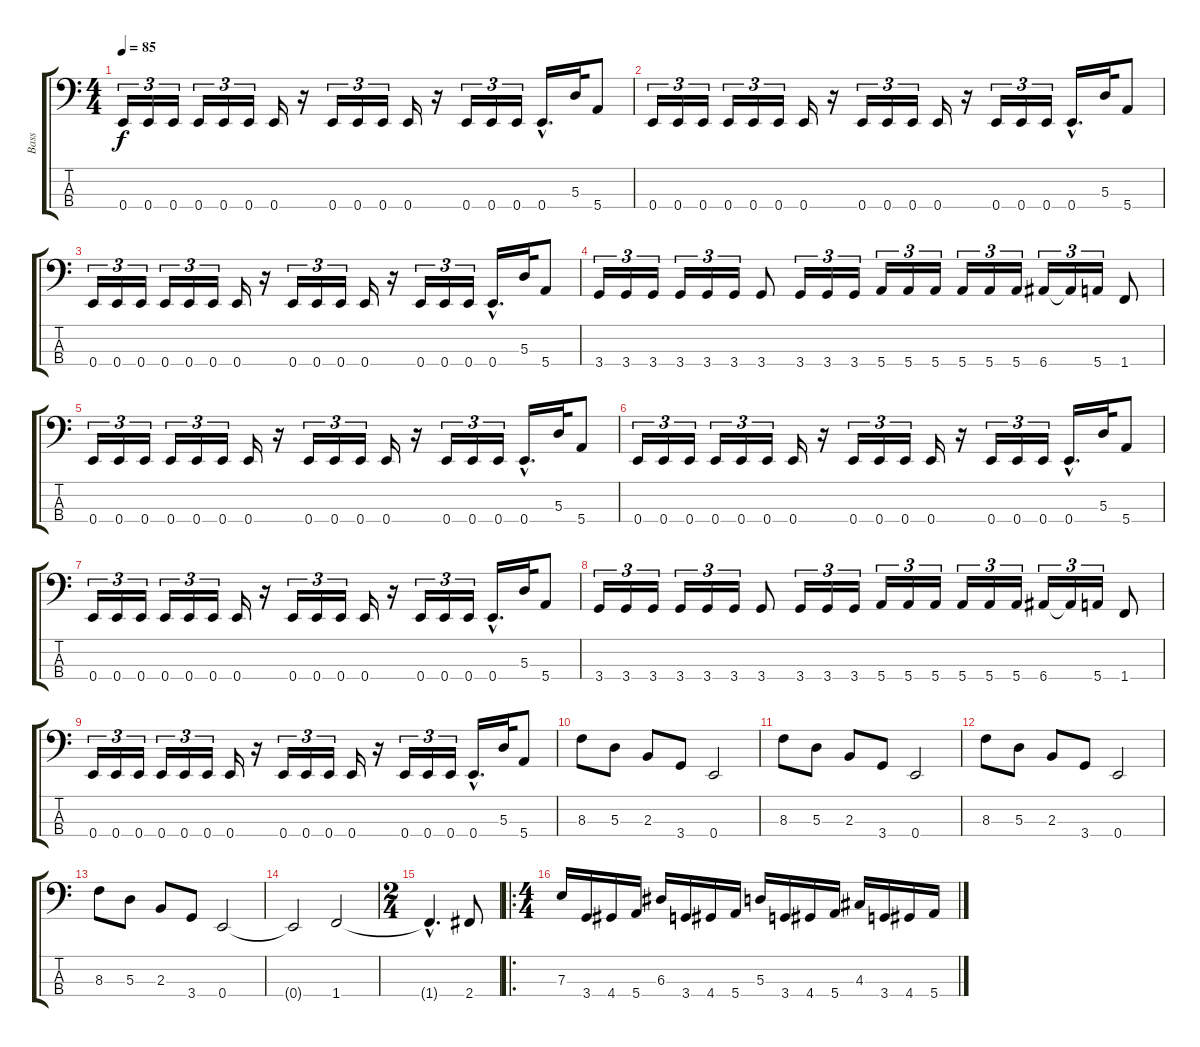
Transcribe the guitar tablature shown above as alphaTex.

\track ("Bass" "Bass") {instrument electricbasspick}
\staff {score tabs}
\tuning (G2 D2 A1 E1) {hide}
\ts (4 4)
\tempo 85
\clef f4
\ks c
0.4.16{tu (3 2) dy f} 0.4.16{tu (3 2)} 0.4.16{tu (3 2)} 0.4.16{tu (3 2)} 0.4.16{tu (3 2)} 0.4.16{tu (3 2)} 0.4.16 r.16 0.4.16{tu (3 2)} 0.4.16{tu (3 2)} 0.4.16{tu (3 2)} 0.4.16 r.16 0.4.16{tu (3 2)} 0.4.16{tu (3 2)} 0.4.16{tu (3 2)} 0.4{hac}.16{d} 5.3.32 5.4.8 |
0.4.16{tu (3 2)} 0.4.16{tu (3 2)} 0.4.16{tu (3 2)} 0.4.16{tu (3 2)} 0.4.16{tu (3 2)} 0.4.16{tu (3 2)} 0.4.16 r.16 0.4.16{tu (3 2)} 0.4.16{tu (3 2)} 0.4.16{tu (3 2)} 0.4.16 r.16 0.4.16{tu (3 2)} 0.4.16{tu (3 2)} 0.4.16{tu (3 2)} 0.4{hac}.16{d} 5.3.32 5.4.8 |
0.4.16{tu (3 2)} 0.4.16{tu (3 2)} 0.4.16{tu (3 2)} 0.4.16{tu (3 2)} 0.4.16{tu (3 2)} 0.4.16{tu (3 2)} 0.4.16 r.16 0.4.16{tu (3 2)} 0.4.16{tu (3 2)} 0.4.16{tu (3 2)} 0.4.16 r.16 0.4.16{tu (3 2)} 0.4.16{tu (3 2)} 0.4.16{tu (3 2)} 0.4{hac}.16{d} 5.3.32 5.4.8 |
3.4.16{tu (3 2)} 3.4.16{tu (3 2)} 3.4.16{tu (3 2)} 3.4.16{tu (3 2)} 3.4.16{tu (3 2)} 3.4.16{tu (3 2)} 3.4.8 3.4.16{tu (3 2)} 3.4.16{tu (3 2)} 3.4.16{tu (3 2)} 5.4.16{tu (3 2)} 5.4.16{tu (3 2)} 5.4.16{tu (3 2)} 5.4.16{tu (3 2)} 5.4.16{tu (3 2)} 5.4.16{tu (3 2)} 6.4.16{tu (3 2)} 6.4{t}.16{tu (3 2)} 5.4.16{tu (3 2)} 1.4.8 |
0.4.16{tu (3 2)} 0.4.16{tu (3 2)} 0.4.16{tu (3 2)} 0.4.16{tu (3 2)} 0.4.16{tu (3 2)} 0.4.16{tu (3 2)} 0.4.16 r.16 0.4.16{tu (3 2)} 0.4.16{tu (3 2)} 0.4.16{tu (3 2)} 0.4.16 r.16 0.4.16{tu (3 2)} 0.4.16{tu (3 2)} 0.4.16{tu (3 2)} 0.4{hac}.16{d} 5.3.32 5.4.8 |
0.4.16{tu (3 2)} 0.4.16{tu (3 2)} 0.4.16{tu (3 2)} 0.4.16{tu (3 2)} 0.4.16{tu (3 2)} 0.4.16{tu (3 2)} 0.4.16 r.16 0.4.16{tu (3 2)} 0.4.16{tu (3 2)} 0.4.16{tu (3 2)} 0.4.16 r.16 0.4.16{tu (3 2)} 0.4.16{tu (3 2)} 0.4.16{tu (3 2)} 0.4{hac}.16{d} 5.3.32 5.4.8 |
0.4.16{tu (3 2)} 0.4.16{tu (3 2)} 0.4.16{tu (3 2)} 0.4.16{tu (3 2)} 0.4.16{tu (3 2)} 0.4.16{tu (3 2)} 0.4.16 r.16 0.4.16{tu (3 2)} 0.4.16{tu (3 2)} 0.4.16{tu (3 2)} 0.4.16 r.16 0.4.16{tu (3 2)} 0.4.16{tu (3 2)} 0.4.16{tu (3 2)} 0.4{hac}.16{d} 5.3.32 5.4.8 |
3.4.16{tu (3 2)} 3.4.16{tu (3 2)} 3.4.16{tu (3 2)} 3.4.16{tu (3 2)} 3.4.16{tu (3 2)} 3.4.16{tu (3 2)} 3.4.8 3.4.16{tu (3 2)} 3.4.16{tu (3 2)} 3.4.16{tu (3 2)} 5.4.16{tu (3 2)} 5.4.16{tu (3 2)} 5.4.16{tu (3 2)} 5.4.16{tu (3 2)} 5.4.16{tu (3 2)} 5.4.16{tu (3 2)} 6.4.16{tu (3 2)} 6.4{t}.16{tu (3 2)} 5.4.16{tu (3 2)} 1.4.8 |
0.4.16{tu (3 2)} 0.4.16{tu (3 2)} 0.4.16{tu (3 2)} 0.4.16{tu (3 2)} 0.4.16{tu (3 2)} 0.4.16{tu (3 2)} 0.4.16 r.16 0.4.16{tu (3 2)} 0.4.16{tu (3 2)} 0.4.16{tu (3 2)} 0.4.16 r.16 0.4.16{tu (3 2)} 0.4.16{tu (3 2)} 0.4.16{tu (3 2)} 0.4{hac}.16{d} 5.3.32 5.4.8 |
8.3.8 5.3.8 2.3.8 3.4.8 0.4.2 |
8.3.8 5.3.8 2.3.8 3.4.8 0.4.2 |
8.3.8 5.3.8 2.3.8 3.4.8 0.4.2 |
8.3.8 5.3.8 2.3.8 3.4.8 0.4.2 |
0.4{t}.2 1.4.2 |
\ts (2 4)
1.4{hac t}.4{d} 2.4.8 |
\ro
\ts (4 4)
7.3.16 3.4.16 4.4.16 5.4.16 6.3.16 3.4.16 4.4.16 5.4.16 5.3.16 3.4.16 4.4.16 5.4.16 4.3.16 3.4.16 4.4.16 5.4.16
